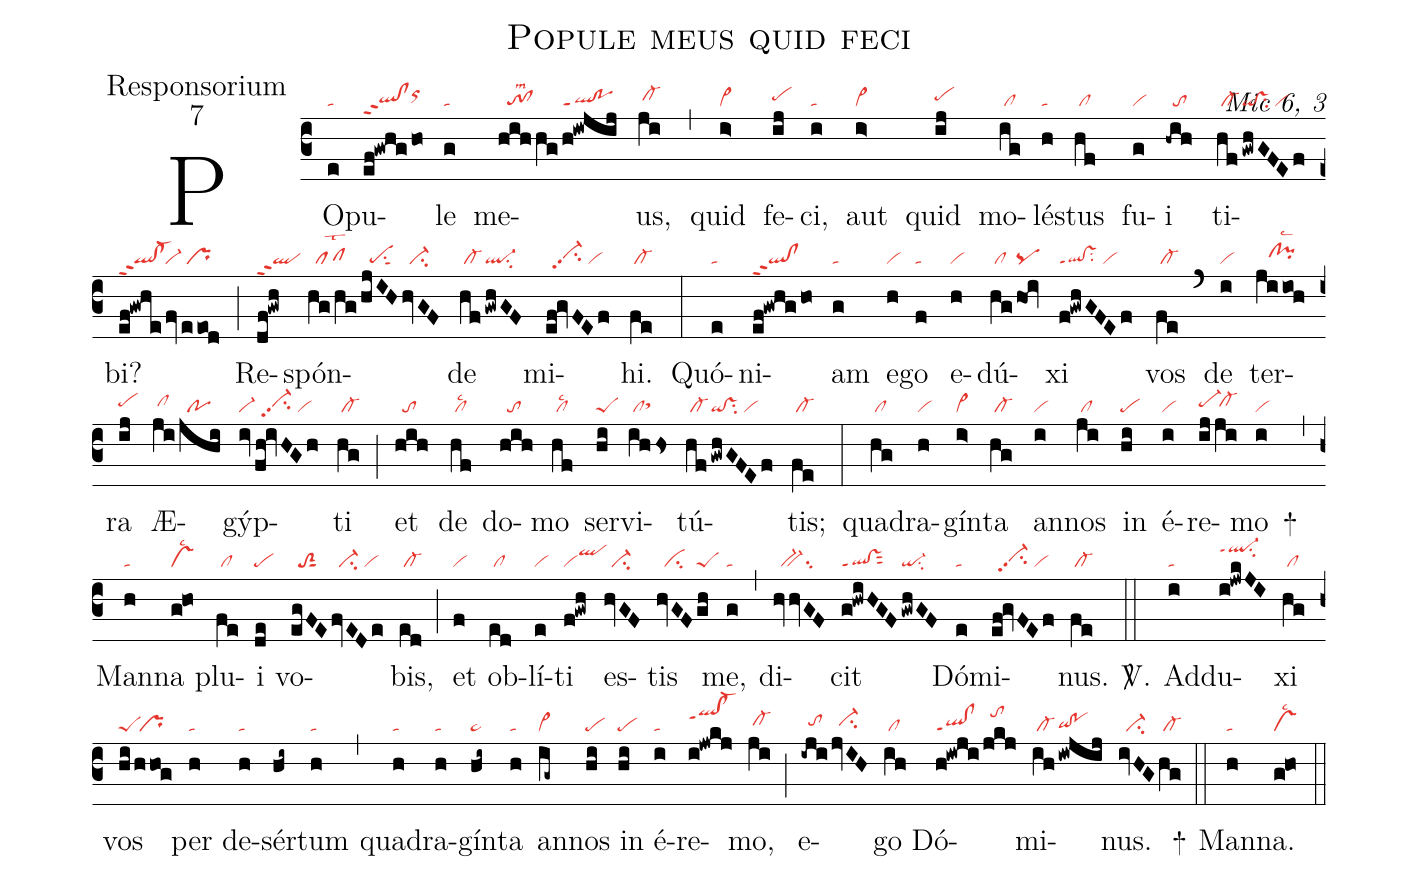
name:Popule meus quid feci;
office-part:Responsorium;
mode:7;
commentary:Mic 6, 3;
nabc-lines:1;
%%
(c3)
PO(e|ta)pu(ef!gwhg/ho|qlhg!clhgppt2orhi)le(g|ta) me(hihhg|//to!cllsm2|/h!iwjij|ql!poppt1)us,(ji|/cl-hh) (,)
quid(i>|vi>) fe(ij|pehh)ci,(i|ta) aut(i>|vi>) quid(ij|pehh) mo(ig|/cl)lés(h|ta)tus(hf|/cl) fu(g|vi)i(-hih|//to) ti(hf|/cl-|!gwhGFEf|qi!vssu2/vi)bi?(ef!gwhe|ql!cl-ppt2|/fv|vi-|eeod|/pr) (;)
Re(df!gwh|qlppt2)spón(hg/hg|//pflst2|/hjIH|//pesu1sut1|hvGF|//ci-)de(hf|/cl-|!gwhGF|ql-su2) mi(ef!gvFEf|//vi-hhpp2su2/vi)hi.(fe|/cl-) (:)
Quó(e|ta)ni(ef!gwhg/ho|ql!clppt2)am(g|ta) e(h|vi)go(f|ta) e(h|vi)dú(hg|/cl|/hOi|pq)xi(f!gwhGFEf|ql!vsppt1su2/vi) vos(fe|/cl-) (`)
de(i|vi) ter(jiioh|///clhh!pihhlsc2)ra(ij|pehh) Æ(ji|/clhh|/jhi|//po)gýp(iv|vi-|fh!ivHGh|//vi-hhpp2su2/vi)ti(hg|/cl-) (;)
et(hih|//to) de(hf|/cllsc2) do(hih|//to)mo(hf|/cllsc2) ser(hi|peS)vi(ihhs|/clsthh)tú(hf|/cl-|!gwhGFEf|qi!vssu2/vi)tis;(fe|/cl-) (:)
qua(hg|/cl)dra(h|vi)gín(i>|vi>)ta(hg|/cl-) an(i|vi)nos(ji|/cl) in(hi|pe) é(i|vi)re(ij|pe-hh|ji|/cl-hh)mo(i|vi) +(,)
Man(h|ta)na(g!ho|vslsc2) plu(fe|/cl)i(de|pe) vo(egFE|//toS2sut1|fvEDe|//vi-su2/vi)bis,(ed|/cl-) (;)
et(f|vi) ob(ed|/cl)lí(e|vi)ti(f!gwh|viqlhj) es(hvGF|//ci-)tis(hvGF|//ci|gh|peS) me,(g|ta) (,)
di(hvhvGF|//bv-su2)cit(g!hwiHGF|ql!vsppt1sut2|/gwhGF|qi-su2) Dó(e|ta)mi(ef!gvFEf|//vi-hhpp2su2/vi)nus.(fe|/cl-) <sp>V/</sp>.(::)
Ad(i|ta)du(i!jwkJI|ql-hkppt1su2)xi(hg|/cl) vos(hi|peS|/hhog|/pr) per(h|ta) de(h|ta)sér(hi~)tum(h|ta) (,)
qua(h|ta)dra(h|ta)gín(hi~|pe~)ta(h|ta) an(ig~|cl~)nos(hi|pe) in(hi|pe) é(i|ta)re(i!jwkj|qlhj!cl-hjppt1)mo,(ji|/cl-hh) (;)
e(-iji|//tohh|jvIH|//ci-hh)go(ih|/cl) Dó(h!iwji|ql!clppt1|/jkj|//tohk)mi(ih|/cl-|!iwjij|qihg!pohg)nus.(ivHG|//ci-|hg|/cl-) +(::)
Man(h|ta)na.(g!ho|vslsc2) (::)
